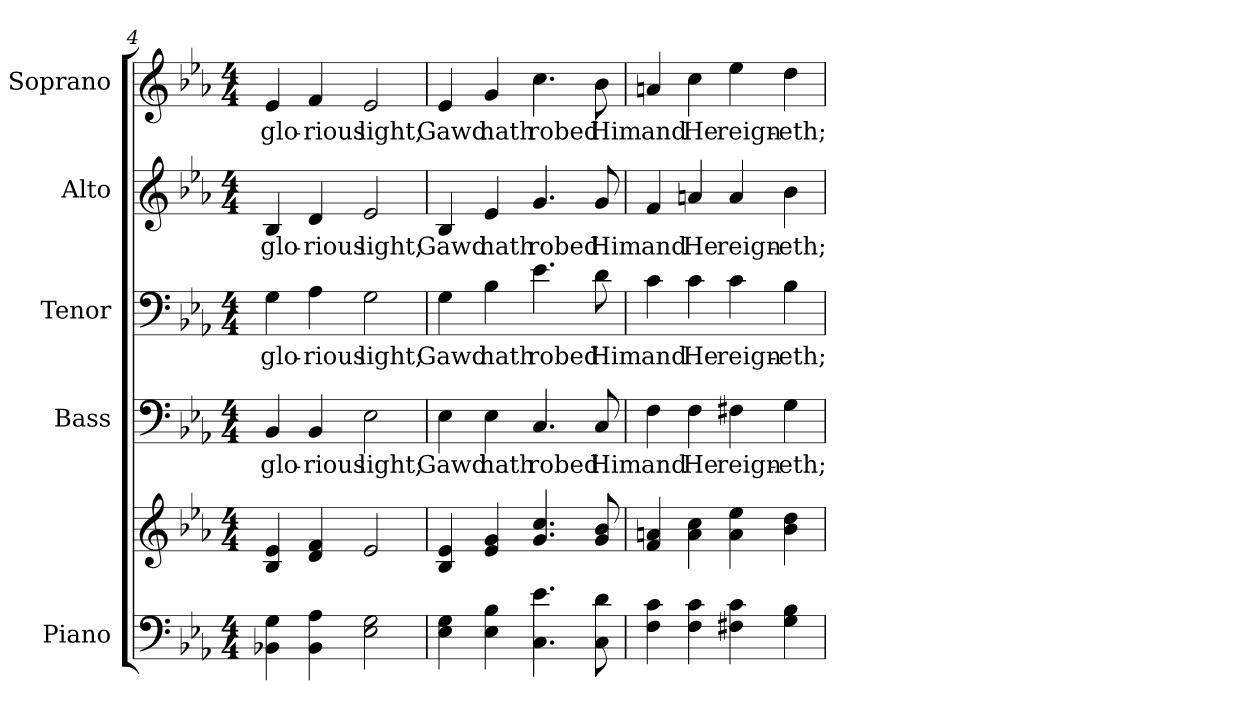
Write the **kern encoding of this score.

**kern	**kern	**kern	**text	**kern	**text	**kern	**text	**kern	**text
*part5	*part5	*part4	*part4	*part3	*part3	*part2	*part2	*part1	*part1
*staff6	*staff5	*staff4	*staff4	*staff3	*staff3	*staff2	*staff2	*staff1	*staff1
*I"Piano	*	*I"Bass	*	*I"Tenor	*	*I"Alto	*	*I"Soprano	*
*I'Pno.	*	*I'B.	*	*I'T.	*	*I'A.	*	*I'S.	*
*clefF4	*clefG2	*clefF4	*	*clefF4	*	*clefG2	*	*clefG2	*
*k[b-e-a-]	*k[b-e-a-]	*k[b-e-a-]	*	*k[b-e-a-]	*	*k[b-e-a-]	*	*k[b-e-a-]	*
*E-:	*E-:	*E-:	*	*E-:	*	*E-:	*	*E-:	*
*M4/4	*M4/4	*M4/4	*	*M4/4	*	*M4/4	*	*M4/4	*
=4	=4	=4	=4	=4	=4	=4	=4	=4	=4
!	!	!	!LO:LY:b:color=#000000	!	!	!	!	!	!
!	!	!	!	!	!LO:LY:b:color=#000000	!	!	!	!
!	!	!	!	!	!	!	!LO:LY:b:color=#000000	!	!
!	!	!	!	!	!	!	!	!	!LO:LY:b:color=#000000
4BB-Xi\ 4Gi	4B-i/ 4e-i	4BB-i/	glo-	4Gi\	glo-	4B-i/	glo-	4e-i/	glo-
!	!	!	!LO:LY:b:color=#000000	!	!	!	!	!	!
!	!	!	!	!	!LO:LY:b:color=#000000	!	!	!	!
!	!	!	!	!	!	!	!LO:LY:b:color=#000000	!	!
!	!	!	!	!	!	!	!	!	!LO:LY:b:color=#000000
4BB-i\ 4A-i	4di/ 4fi	4BB-i/	-rious	4A-i\	-rious	4di/	-rious	4fi/	-rious
!	!	!	!LO:LY:b:color=#000000	!	!	!	!	!	!
!	!	!	!	!	!LO:LY:b:color=#000000	!	!	!	!
!	!	!	!	!	!	!	!LO:LY:b:color=#000000	!	!
!	!	!	!	!	!	!	!	!	!LO:LY:b:color=#000000
2E-i\ 2Gi	2e-i/	2E-i\	light;	2Gi\	light;	2e-i/	light;	2e-i/	light;
!!LO:PB:g=z
=5	=5	=5	=5	=5	=5	=5	=5	=5	=5
!	!	!	!LO:LY:b:color=#000000	!	!	!	!	!	!
!	!	!	!	!	!LO:LY:b:color=#000000	!	!	!	!
!	!	!	!	!	!	!	!LO:LY:b:color=#000000	!	!
!	!	!	!	!	!	!	!	!	!LO:LY:b:color=#000000
4E-i\ 4Gi	4B-i/ 4e-i	4E-i\	Gawd	4Gi\	Gawd	4B-i/	Gawd	4e-i/	Gawd
!	!	!	!LO:LY:b:color=#000000	!	!	!	!	!	!
!	!	!	!	!	!LO:LY:b:color=#000000	!	!	!	!
!	!	!	!	!	!	!	!LO:LY:b:color=#000000	!	!
!	!	!	!	!	!	!	!	!	!LO:LY:b:color=#000000
4E-i\ 4B-i	4e-i/ 4gi	4E-i\	hath	4B-i\	hath	4e-i/	hath	4gi/	hath
!	!	!	!LO:LY:b:color=#000000	!	!	!	!	!	!
!	!	!	!	!	!LO:LY:b:color=#000000	!	!	!	!
!	!	!	!	!	!	!	!LO:LY:b:color=#000000	!	!
!	!	!	!	!	!	!	!	!	!LO:LY:b:color=#000000
4.Ci\ 4.e-i	4.gi/ 4.cci	4.Ci/	robed	4.e-i\	robed	4.gi/	robed	4.cci\	robed
!	!	!	!LO:LY:b:color=#000000	!	!	!	!	!	!
!	!	!	!	!	!LO:LY:b:color=#000000	!	!	!	!
!	!	!	!	!	!	!	!LO:LY:b:color=#000000	!	!
!	!	!	!	!	!	!	!	!	!LO:LY:b:color=#000000
8Ci\ 8di	8gi/ 8b-i	8Ci/	Him	8di\	Him	8gi/	Him	8b-i\	Him
=6	=6	=6	=6	=6	=6	=6	=6	=6	=6
!	!	!	!LO:LY:b:color=#000000	!	!	!	!	!	!
!	!	!	!	!	!LO:LY:b:color=#000000	!	!	!	!
!	!	!	!	!	!	!	!LO:LY:b:color=#000000	!	!
!	!	!	!	!	!	!	!	!	!LO:LY:b:color=#000000
4Fi\ 4ci	4fi/ 4ani	4Fi\	and	4ci\	and	4fi/	and	4ani/	and
!	!	!	!LO:LY:b:color=#000000	!	!	!	!	!	!
!	!	!	!	!	!LO:LY:b:color=#000000	!	!	!	!
!	!	!	!	!	!	!	!LO:LY:b:color=#000000	!	!
!	!	!	!	!	!	!	!	!	!LO:LY:b:color=#000000
4Fi\ 4ci	4ai\ 4cci	4Fi\	He	4ci\	He	4ani/	He	4cci\	He
!	!	!	!LO:LY:b:color=#000000	!	!	!	!	!	!
!	!	!	!	!	!LO:LY:b:color=#000000	!	!	!	!
!	!	!	!	!	!	!	!LO:LY:b:color=#000000	!	!
!	!	!	!	!	!	!	!	!	!LO:LY:b:color=#000000
4F#Xi\ 4ci	4ai\ 4ee-i	4F#Xi\	reign-	4ci\	reign-	4ai/	reign-	4ee-i\	reign-
!	!	!	!LO:LY:b:color=#000000	!	!	!	!	!	!
!	!	!	!	!	!LO:LY:b:color=#000000	!	!	!	!
!	!	!	!	!	!	!	!LO:LY:b:color=#000000	!	!
!	!	!	!	!	!	!	!	!	!LO:LY:b:color=#000000
4Gi\ 4B-i	4b-i\ 4ddi	4Gi\	-eth;	4B-i\	-eth;	4b-i\	-eth;	4ddi\	-eth;
=	=	=	=	=	=	=	=	=	=
*-	*-	*-	*-	*-	*-	*-	*-	*-	*-
